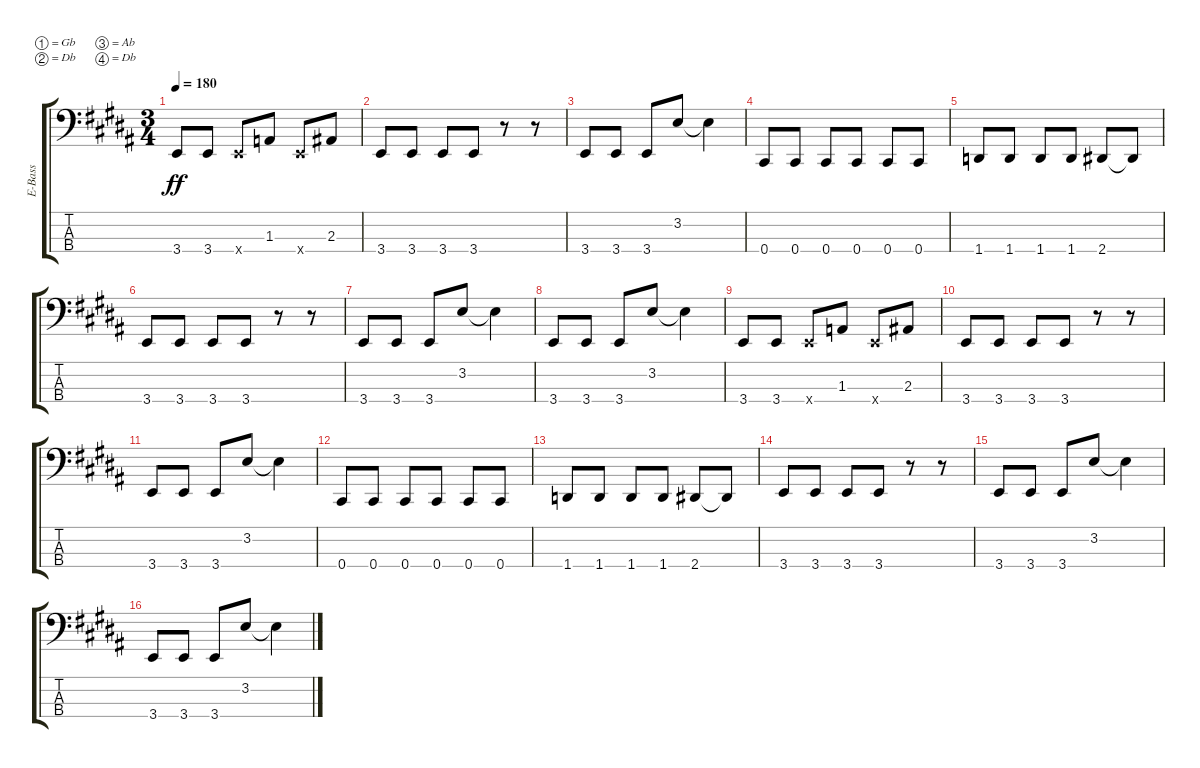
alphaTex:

\bracketExtendMode groupsimilarinstruments
\otherSystemsTrackNameOrientation horizontal
\track ("Electric Bass" "E-Bass") {instrument electricbassfinger}
\staff {score tabs}
\tuning (Gb2 Db2 Ab1 Db1)
\ts (3 4)
\tempo 180
\clef f4
\ks b
3.4{acc forcenatural}.8{dy ff beam Up} 3.4{acc forcenatural}.8{beam Up} 3.4{x acc forcenatural}.8{beam Up} 1.3{acc b}.8{beam Up} 3.4{x acc forcenatural}.8{beam Up} 2.3{acc forcenatural}.8{beam Up} |
3.4{acc forcenatural}.8{beam Up} 3.4{acc forcenatural}.8{beam Up} 3.4{acc forcenatural}.8{beam Up} 3.4{acc forcenatural}.8{beam Up} r.8{beam Up} r.8{beam Up} |
3.4{acc forcenatural}.8{beam Up} 3.4{acc forcenatural}.8{beam Up} 3.4{acc forcenatural}.8{beam Up} 3.2{acc forcenatural}.8{beam Up} 3.2{t acc forcenatural}.4{beam Down} |
0.4{acc forcenatural}.8{beam Up} 0.4{acc forcenatural}.8{beam Up} 0.4{acc forcenatural}.8{beam Up} 0.4{acc forcenatural}.8{beam Up} 0.4{acc forcenatural}.8{beam Up} 0.4{acc forcenatural}.8{beam Up} |
1.4{acc b}.8{beam Up} 1.4{acc b}.8{beam Up} 1.4{acc b}.8{beam Up} 1.4{acc b}.8{beam Up} 2.4{acc forcenatural}.8{beam Up} 2.4{t acc forcenatural}.8{beam Up} |
3.4{acc forcenatural}.8{beam Up} 3.4{acc forcenatural}.8{beam Up} 3.4{acc forcenatural}.8{beam Up} 3.4{acc forcenatural}.8{beam Up} r.8{beam Up} r.8{beam Up} |
3.4{acc forcenatural}.8{beam Up} 3.4{acc forcenatural}.8{beam Up} 3.4{acc forcenatural}.8{beam Up} 3.2{acc forcenatural}.8{beam Up} 3.2{t acc forcenatural}.4{beam Down} |
3.4{acc forcenatural}.8{beam Up} 3.4{acc forcenatural}.8{beam Up} 3.4{acc forcenatural}.8{beam Up} 3.2{acc forcenatural}.8{beam Up} 3.2{t acc forcenatural}.4{beam Down} |
3.4{acc forcenatural}.8{beam Up} 3.4{acc forcenatural}.8{beam Up} 3.4{x acc forcenatural}.8{beam Up} 1.3{acc b}.8{beam Up} 3.4{x acc forcenatural}.8{beam Up} 2.3{acc forcenatural}.8{beam Up} |
3.4{acc forcenatural}.8{beam Up} 3.4{acc forcenatural}.8{beam Up} 3.4{acc forcenatural}.8{beam Up} 3.4{acc forcenatural}.8{beam Up} r.8{beam Up} r.8{beam Up} |
3.4{acc forcenatural}.8{beam Up} 3.4{acc forcenatural}.8{beam Up} 3.4{acc forcenatural}.8{beam Up} 3.2{acc forcenatural}.8{beam Up} 3.2{t acc forcenatural}.4{beam Down} |
0.4{acc forcenatural}.8{beam Up} 0.4{acc forcenatural}.8{beam Up} 0.4{acc forcenatural}.8{beam Up} 0.4{acc forcenatural}.8{beam Up} 0.4{acc forcenatural}.8{beam Up} 0.4{acc forcenatural}.8{beam Up} |
1.4{acc b}.8{beam Up} 1.4{acc b}.8{beam Up} 1.4{acc b}.8{beam Up} 1.4{acc b}.8{beam Up} 2.4{acc forcenatural}.8{beam Up} 2.4{t acc forcenatural}.8{beam Up} |
3.4{acc forcenatural}.8{beam Up} 3.4{acc forcenatural}.8{beam Up} 3.4{acc forcenatural}.8{beam Up} 3.4{acc forcenatural}.8{beam Up} r.8{beam Up} r.8{beam Up} |
3.4{acc forcenatural}.8{beam Up} 3.4{acc forcenatural}.8{beam Up} 3.4{acc forcenatural}.8{beam Up} 3.2{acc forcenatural}.8{beam Up} 3.2{t acc forcenatural}.4{beam Down} |
3.4{acc forcenatural}.8{beam Up} 3.4{acc forcenatural}.8{beam Up} 3.4{acc forcenatural}.8{beam Up} 3.2{acc forcenatural}.8{beam Up} 3.2{t acc forcenatural}.4{beam Down}
